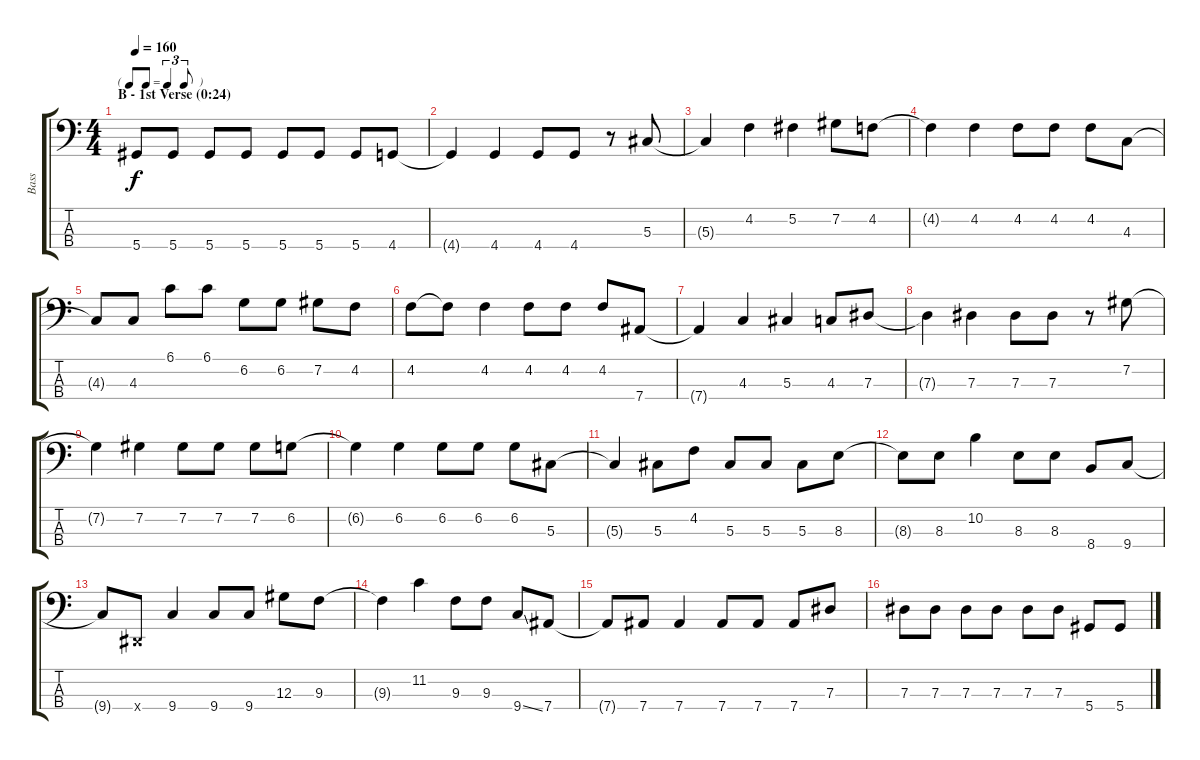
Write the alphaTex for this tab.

\track ("Bass" "Bass") {instrument electricbasspick}
\staff {score tabs}
\tuning (Gb2 Db2 Ab1 Eb1) {hide}
\ts (4 4)
\tf triplet8th
\section ("" "B - 1st Verse (0:24)")
\tempo 160
\clef f4
\ks c
5.4.8{dy f} 5.4.8 5.4.8 5.4.8 5.4.8 5.4.8 5.4.8 4.4.8 |
4.4{t}.4 4.4.4 4.4.8 4.4.8 r.8 5.3.8 |
5.3{t}.4 4.2.4 5.2.4 7.2.8 4.2.8 |
4.2{t}.4 4.2.4 4.2.8 4.2.8 4.2.8 4.3.8 |
4.3{t}.8 4.3.8 6.1.8 6.1.8 6.2.8 6.2.8 7.2.8 4.2.8 |
4.2.8 4.2{t}.8 4.2.4 4.2.8 4.2.8 4.2.8 7.4.8 |
7.4{t}.4 4.3.4 5.3.4 4.3.8 7.3.8 |
7.3{t}.4 7.3.4 7.3.8 7.3.8 r.8 7.2.8 |
7.2{t}.4 7.2.4 7.2.8 7.2.8 7.2.8 6.2.8 |
6.2{t}.4 6.2.4 6.2.8 6.2.8 6.2.8 5.3.8 |
5.3{t}.4 5.3.8 4.2.8 5.3.8 5.3.8 5.3.8 8.3.8 |
8.3{t}.8 8.3.8 10.2.4 8.3.8 8.3.8 8.4.8 9.4.8 |
9.4{t}.8 0.4{x}.8 9.4.4 9.4.8 9.4.8 12.3.8 9.3.8 |
9.3{t}.4 11.2.4 9.3.8 9.3.8 9.4{ss}.8 7.4.8 |
7.4{t}.8 7.4.8 7.4.4 7.4.8 7.4.8 7.4.8 7.3.8 |
7.3.8 7.3.8 7.3.8 7.3.8 7.3.8 7.3.8 5.4.8 5.4.8
